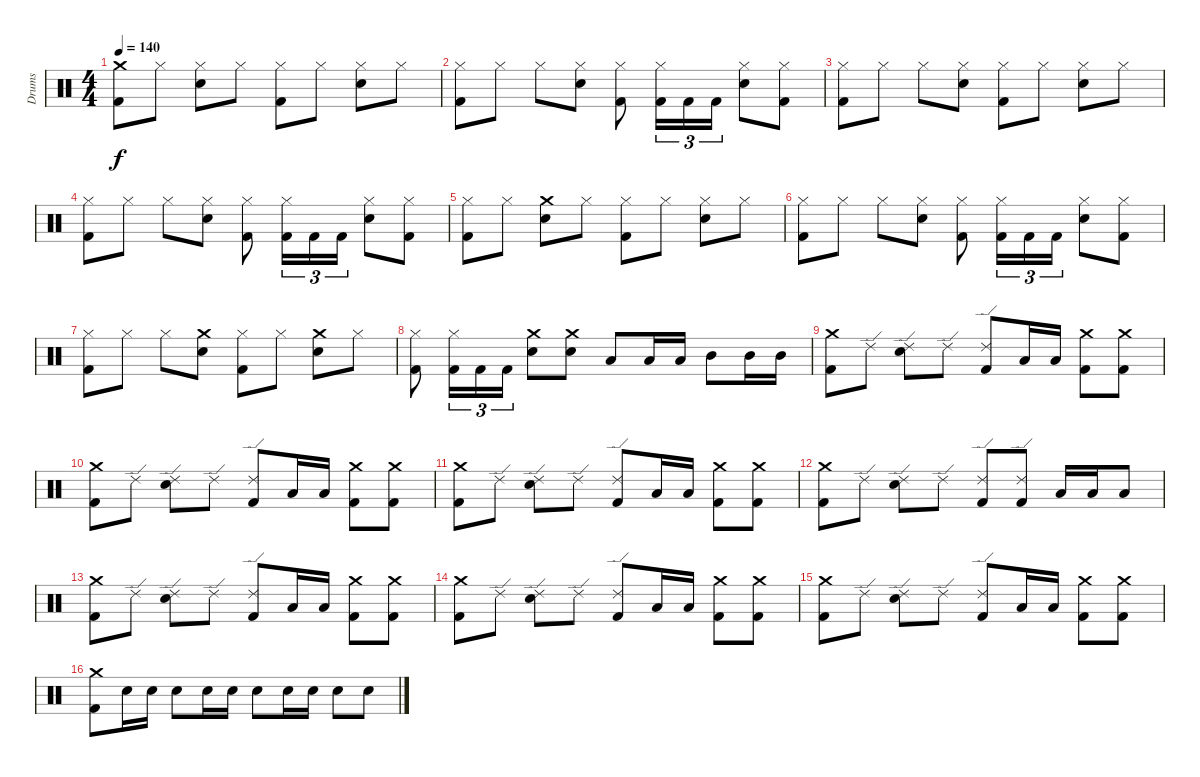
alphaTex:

\track ("Drums" "Drums") {instrument percussion}
\staff {score}
\articulation defaults
\ts (4 4)
\tempo 140
\clef neutral
\ks c
("Kick (hit) 2" "Crash medium (hit)").8{dy f} "Hi-Hat (closed)".8 ("Snare (hit) 2" "Hi-Hat (closed)").8 "Hi-Hat (closed)".8 ("Kick (hit) 2" "Hi-Hat (closed)").8 "Hi-Hat (closed)".8 ("Snare (hit) 2" "Hi-Hat (closed)").8 "Hi-Hat (closed)".8 |
("Kick (hit) 2" "Hi-Hat (closed)").8 "Hi-Hat (closed)".8 "Hi-Hat (closed)".8 ("Snare (hit) 2" "Hi-Hat (closed)").8 ("Kick (hit) 2" "Hi-Hat (closed)").8 ("Kick (hit) 2" "Hi-Hat (closed)").16{tu (3 2)} "Kick (hit) 2".16{tu (3 2)} "Kick (hit) 2".16{tu (3 2)} ("Snare (hit) 2" "Hi-Hat (closed)").8 ("Kick (hit) 2" "Hi-Hat (closed)").8 |
("Hi-Hat (closed)" "Kick (hit) 2").8 "Hi-Hat (closed)".8 "Hi-Hat (closed)".8 ("Snare (hit) 2" "Hi-Hat (closed)").8 ("Hi-Hat (closed)" "Kick (hit) 2").8 "Hi-Hat (closed)".8 ("Snare (hit) 2" "Hi-Hat (closed)").8 "Hi-Hat (closed)".8 |
("Kick (hit) 2" "Hi-Hat (closed)").8 "Hi-Hat (closed)".8 "Hi-Hat (closed)".8 ("Snare (hit) 2" "Hi-Hat (closed)").8 ("Kick (hit) 2" "Hi-Hat (closed)").8 ("Kick (hit) 2" "Hi-Hat (closed)").16{tu (3 2)} "Kick (hit) 2".16{tu (3 2)} "Kick (hit) 2".16{tu (3 2)} ("Snare (hit) 2" "Hi-Hat (closed)").8 ("Kick (hit) 2" "Hi-Hat (closed)").8 |
("Hi-Hat (closed)" "Kick (hit) 2").8 "Hi-Hat (closed)".8 ("Crash medium (hit)" "Snare (hit) 2").8 "Hi-Hat (closed)".8 ("Hi-Hat (closed)" "Kick (hit) 2").8 "Hi-Hat (closed)".8 ("Snare (hit) 2" "Hi-Hat (closed)").8 "Hi-Hat (closed)".8 |
("Kick (hit) 2" "Hi-Hat (closed)").8 "Hi-Hat (closed)".8 "Hi-Hat (closed)".8 ("Snare (hit) 2" "Hi-Hat (closed)").8 ("Kick (hit) 2" "Hi-Hat (closed)").8 ("Kick (hit) 2" "Hi-Hat (closed)").16{tu (3 2)} "Kick (hit) 2".16{tu (3 2)} "Kick (hit) 2".16{tu (3 2)} ("Snare (hit) 2" "Hi-Hat (closed)").8 ("Kick (hit) 2" "Hi-Hat (closed)").8 |
("Kick (hit) 2" "Hi-Hat (closed)").8 "Hi-Hat (closed)".8 "Hi-Hat (closed)".8 ("Crash medium (hit)" "Snare (hit) 2").8 ("Kick (hit) 2" "Hi-Hat (closed)").8 "Hi-Hat (closed)".8 ("Crash medium (hit)" "Snare (hit) 2").8 "Hi-Hat (closed)".8 |
("Hi-Hat (closed)" "Kick (hit) 2").8 ("Hi-Hat (closed)" "Kick (hit) 2").16{tu (3 2)} "Kick (hit) 2".16{tu (3 2)} "Kick (hit) 2".16{tu (3 2)} ("Snare (hit) 2" "Crash medium (hit)").8 ("Snare (hit) 2" "Crash medium (hit)").8 "Low Tom (hit)".8 "Low Tom (hit)".16 "Low Tom (hit)".16 "Mid Tom (hit)".8 "Mid Tom (hit)".16 "Mid Tom (hit)".16 |
("Crash medium (hit)" "Kick (hit) 2").8 "Ride (edge) 2".8 ("Snare (hit) 2" "Ride (edge) 2").8 "Ride (edge) 2".8 ("Ride (edge) 2" "Kick (hit) 2").8 "Low Tom (hit)".16 "Low Tom (hit)".16 ("Crash medium (hit)" "Kick (hit) 2").8 ("Crash medium (hit)" "Kick (hit) 2").8 |
("Crash medium (hit)" "Kick (hit) 2").8 "Ride (edge) 2".8 ("Snare (hit) 2" "Ride (edge) 2").8 "Ride (edge) 2".8 ("Ride (edge) 2" "Kick (hit) 2").8 "Low Tom (hit)".16 "Low Tom (hit)".16 ("Crash medium (hit)" "Kick (hit) 2").8 ("Crash medium (hit)" "Kick (hit) 2").8 |
("Crash medium (hit)" "Kick (hit) 2").8 "Ride (edge) 2".8 ("Snare (hit) 2" "Ride (edge) 2").8 "Ride (edge) 2".8 ("Ride (edge) 2" "Kick (hit) 2").8 "Low Tom (hit)".16 "Low Tom (hit)".16 ("Crash medium (hit)" "Kick (hit) 2").8 ("Crash medium (hit)" "Kick (hit) 2").8 |
("Crash medium (hit)" "Kick (hit) 2").8 "Ride (edge) 2".8 ("Snare (hit) 2" "Ride (edge) 2").8 "Ride (edge) 2".8 ("Kick (hit) 2" "Ride (edge) 2").8 ("Ride (edge) 2" "Kick (hit) 2").8 "Low Tom (hit)".16 "Low Tom (hit)".16 "Low Tom (hit)".8 |
("Crash medium (hit)" "Kick (hit) 2").8 "Ride (edge) 2".8 ("Snare (hit) 2" "Ride (edge) 2").8 "Ride (edge) 2".8 ("Ride (edge) 2" "Kick (hit) 2").8 "Low Tom (hit)".16 "Low Tom (hit)".16 ("Crash medium (hit)" "Kick (hit) 2").8 ("Crash medium (hit)" "Kick (hit) 2").8 |
("Crash medium (hit)" "Kick (hit) 2").8 "Ride (edge) 2".8 ("Snare (hit) 2" "Ride (edge) 2").8 "Ride (edge) 2".8 ("Ride (edge) 2" "Kick (hit) 2").8 "Low Tom (hit)".16 "Low Tom (hit)".16 ("Crash medium (hit)" "Kick (hit) 2").8 ("Crash medium (hit)" "Kick (hit) 2").8 |
("Crash medium (hit)" "Kick (hit) 2").8 "Ride (edge) 2".8 ("Snare (hit) 2" "Ride (edge) 2").8 "Ride (edge) 2".8 ("Ride (edge) 2" "Kick (hit) 2").8 "Low Tom (hit)".16 "Low Tom (hit)".16 ("Crash medium (hit)" "Kick (hit) 2").8 ("Crash medium (hit)" "Kick (hit) 2").8 |
("Kick (hit) 2" "Crash medium (hit)").8 "Snare (hit) 2".16 "Snare (hit) 2".16 "Snare (hit) 2".8 "Snare (hit) 2".16 "Snare (hit) 2".16 "Snare (hit) 2".8 "Snare (hit) 2".16 "Snare (hit) 2".16 "Snare (hit) 2".8 "Snare (hit) 2".8
